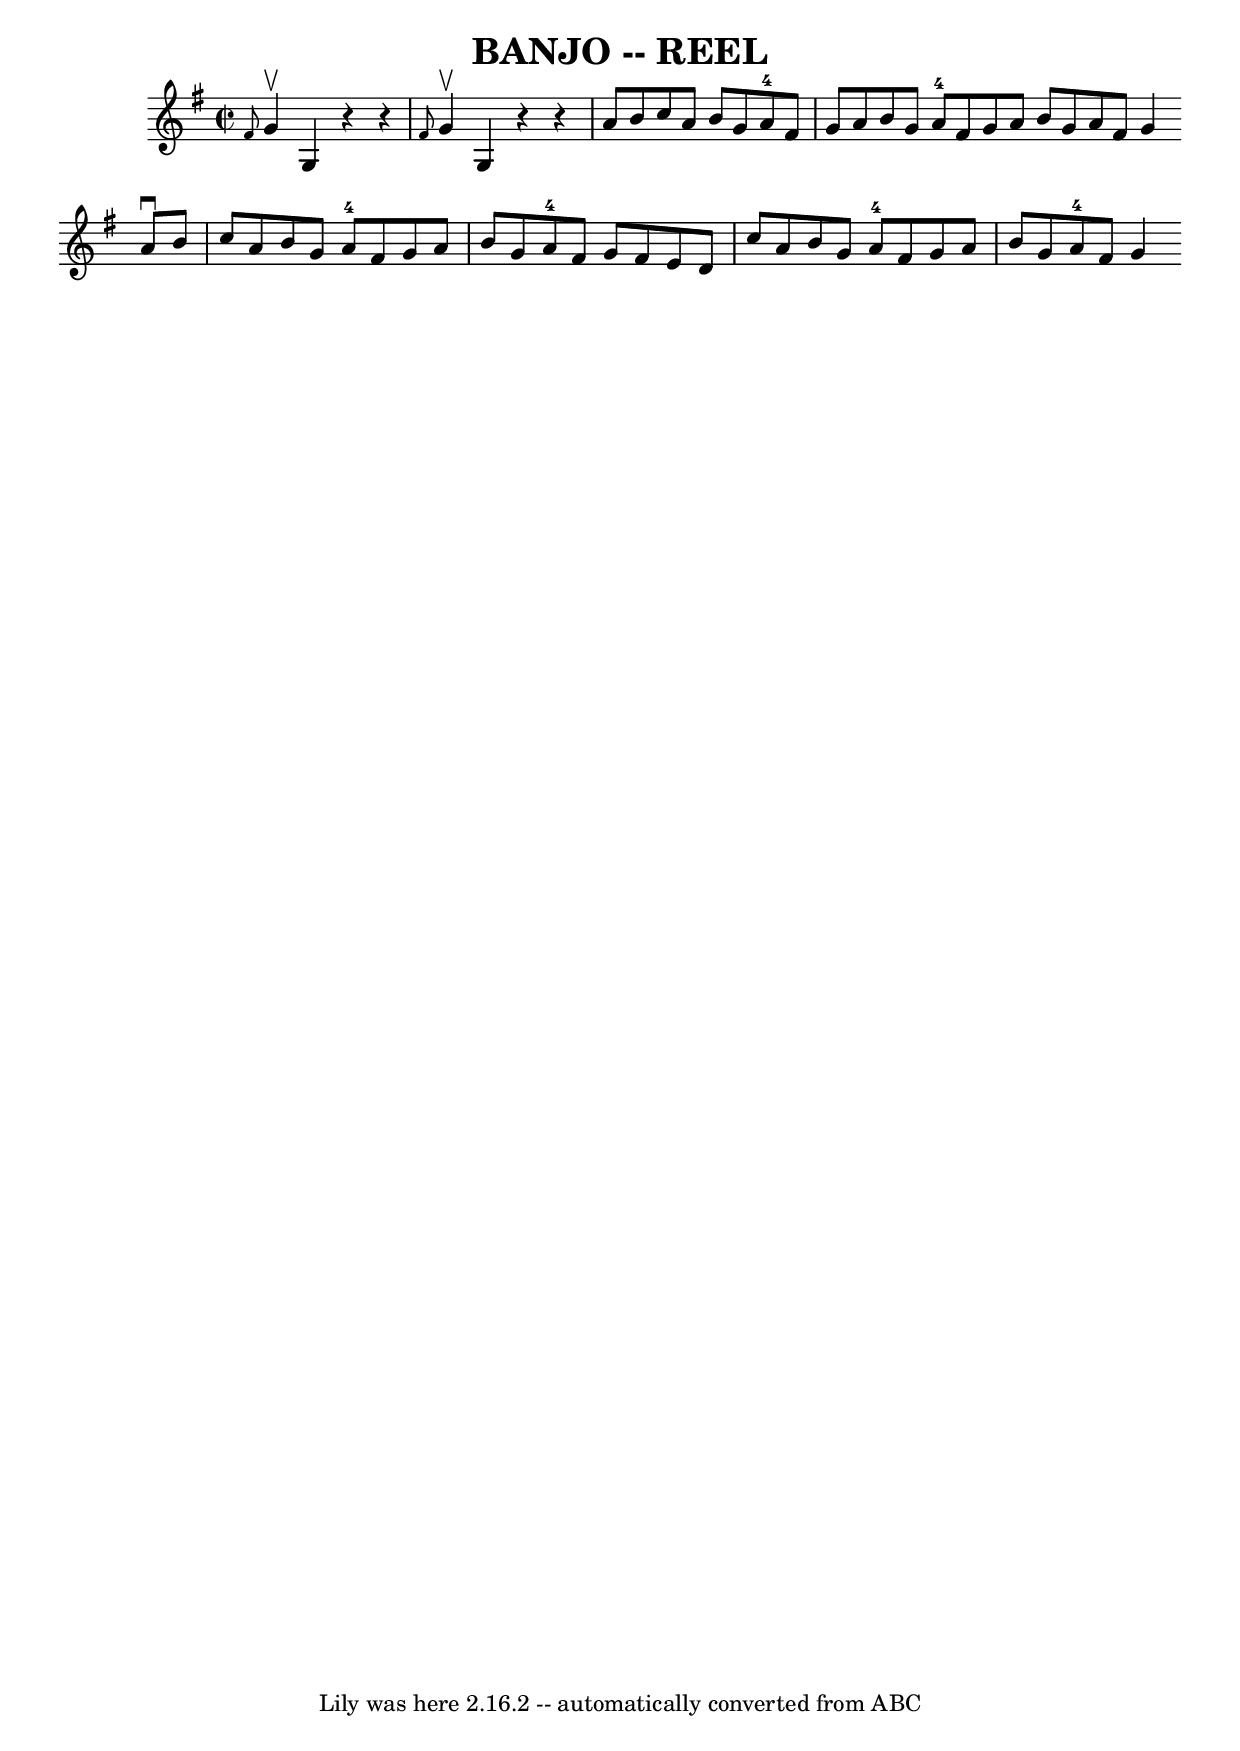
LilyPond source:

\version "2.16.2"
\include "Mammoth.ily"
\header {
  %% book = "Ryan's Mammoth Collection of Fiddle Tunes"
 crossRefNumber = "1"
 footnotes = ""
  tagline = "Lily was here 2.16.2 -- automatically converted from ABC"
  title = "BANJO -- REEL"

}
voicedefault =  {


  \override Staff.TimeSignature #'style = #'C
  \time 2/2 
  \key g \major
  \grace { fs'8   	 } g'4^\upbow    |
 g4 
  r4   r4 \grace { fs'8   		 } g'4^\upbow    |
 g4    r4   r4 a'8 b'8     |
 c''8 a'8 b'8 g'8 a'8-4 fs'8 g'8 a'8     |
 b'8 g'8 a'8-4 fs'8 g'8 a'8    \bar ":|" b'8 g'8 a'8 fs'8 g'4    \bar "|:" a'8^\downbow b'8      |
 c''8 a'8 b'8 g'8 a'8-4 fs'8 g'8 a'8     |
 b'8 g'8 a'8-4 fs'8 g'8 fs'8 e'8 d'8     |
 c''8 a'8 b'8 g'8 a'8-4 fs'8 g'8 a'8     |
 b'8 g'8 a'8-4 fs'8 g'4    \bar ":|"   

}

\score{
  <<

    \context Staff="default"
    {
      \voicedefault 
      
    }

  >>
  \layout {
    
  }
  \midi {
  }

}
